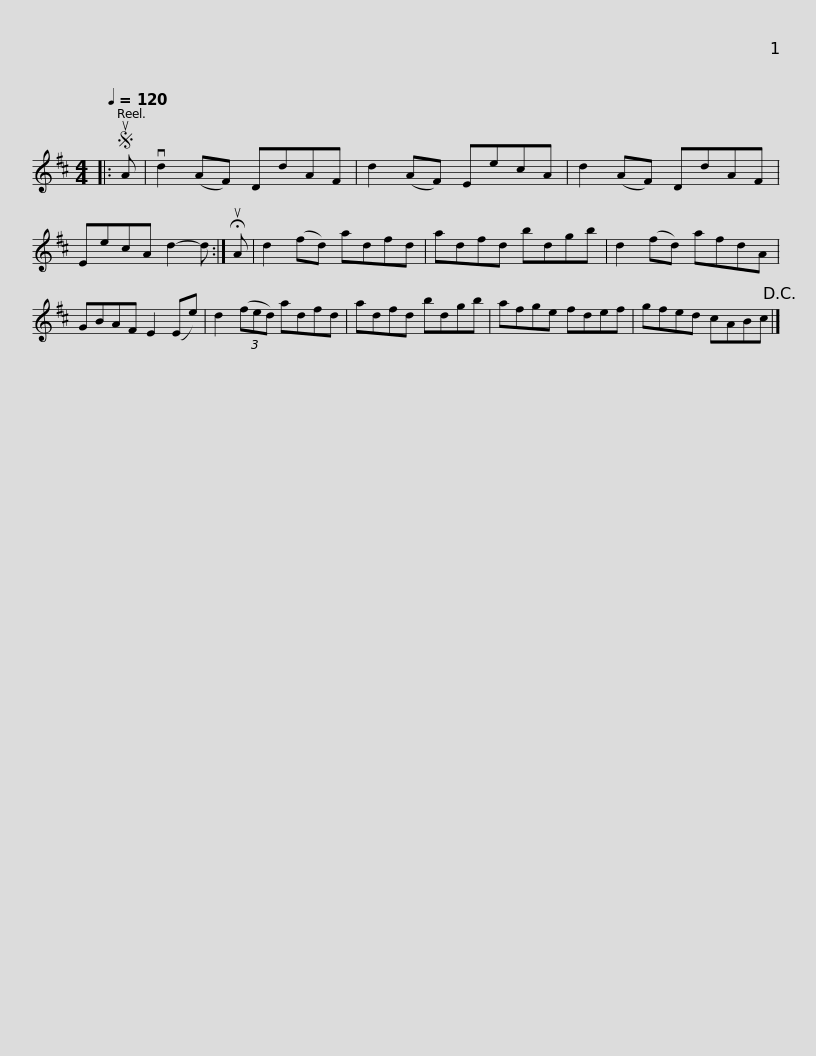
X:1
L:1/8
Q:1/4=120
M:4/4
I:linebreak $
K:D
V:1 treble
V:1
|:S uA | vd2 (AF) DdAF | d2 (AF) EecA | d2 (AF) DdAF | EecA d2- d :| %5
 !fermata!uA | d2 (fd) adfd |$ adfd bdgb | d2 (fd) afdA | GBAF E2 (Ee) | %10
 d2 (3(fed) adfd | adfd bdgb |$ afge fdef | gfed cABc!D.C.! |] %14
